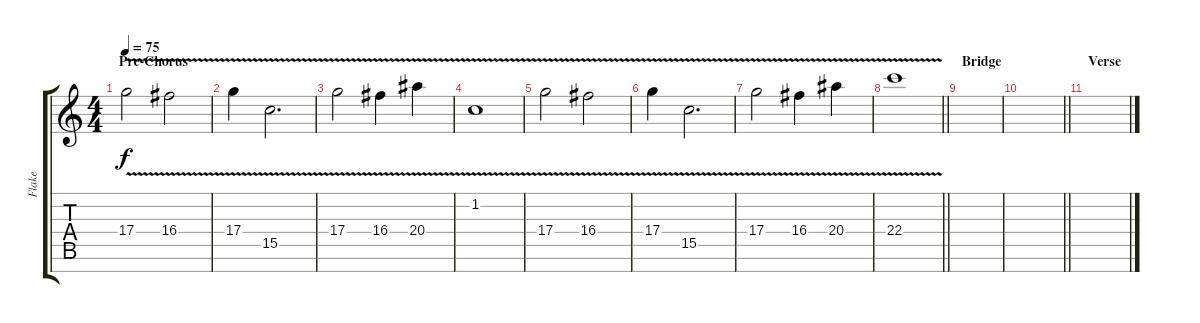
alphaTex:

\track ("Flake" "Flake") {instrument distortionguitar}
\staff {score tabs}
\tuning (E4 B3 G3 D3 A2 E2 B1) {hide}
\ts (4 4)
\section ("" "Pre-Chorus")
\tempo 75
\clef g2
\ks c
17.4{v}.2{dy f} 16.4{v}.2 |
17.4{v}.4 15.5{v}.2{d} |
17.4{v}.2 16.4{v}.4 20.4{v}.4 |
1.2{v}.1 |
17.4{v}.2 16.4{v}.2 |
17.4{v}.4 15.5{v}.2{d} |
17.4{v}.2 16.4{v}.4 20.4{v}.4 |
\barLineRight lightlight
22.4{v}.1 |
\section ("" "Bridge")
|
\barLineRight lightlight
|
\section ("" "Verse")
